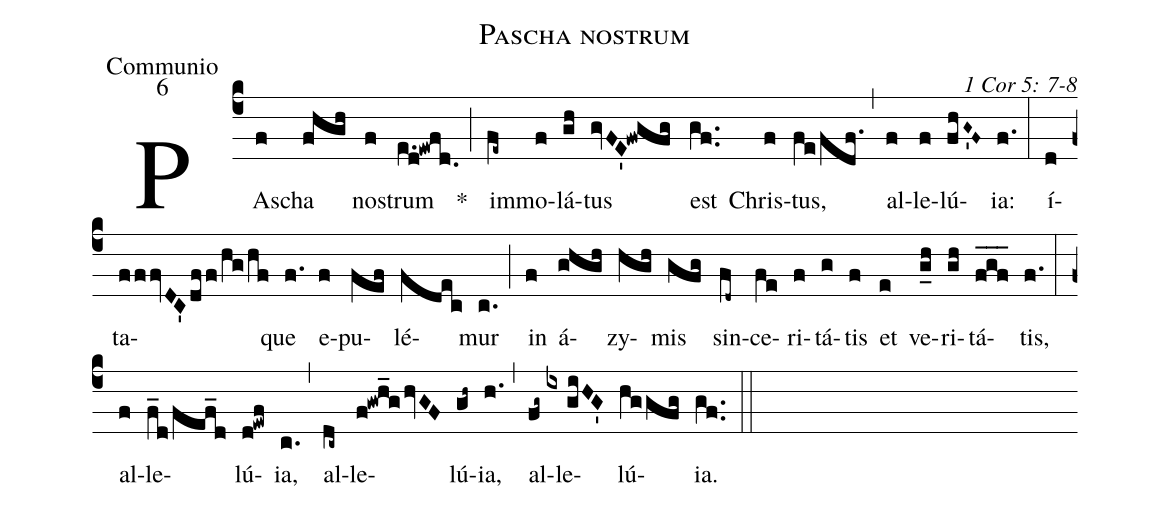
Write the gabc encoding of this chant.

name: Pascha nostrum;
office-part: Communio;
mode: 6;
commentary: 1 Cor 5: 7-8;
%%
(c4) PAs(f)cha(fhgh) nos(f)trum(e.d!ewfd.) *(;) im(fe~)mo(f)lá(gh)tus(gvFE'!fwgfg) est(gf..) Chris(f)tus,(fe/fdf.) (,) al(f)le(f)lú(fhG~'F~)ia:(f.) (:)
í(d)ta(fffvDC'/dff/hg/hf)que(f.) e(f)pu(fef)lé(fdec)mur(c.) (;) in(f) á(ghgh)zy(hgh)mis(gfg) sin(fd~)ce(fe)ri(f)tá(g)tis(f) et(e) ve(g_h)ri(gh)tá(fgf___)tis,(f.) (:)
al(f)le(f_d/fef_d)lú(d!ewf)ia,(c.) (,) al(dc~)le(f!gwh_g/hvGF)lú(gh~)ia,(h.) (,) al(fg~)le(ix/giHG')lú(hggfg)ia.(gf..) (::)
